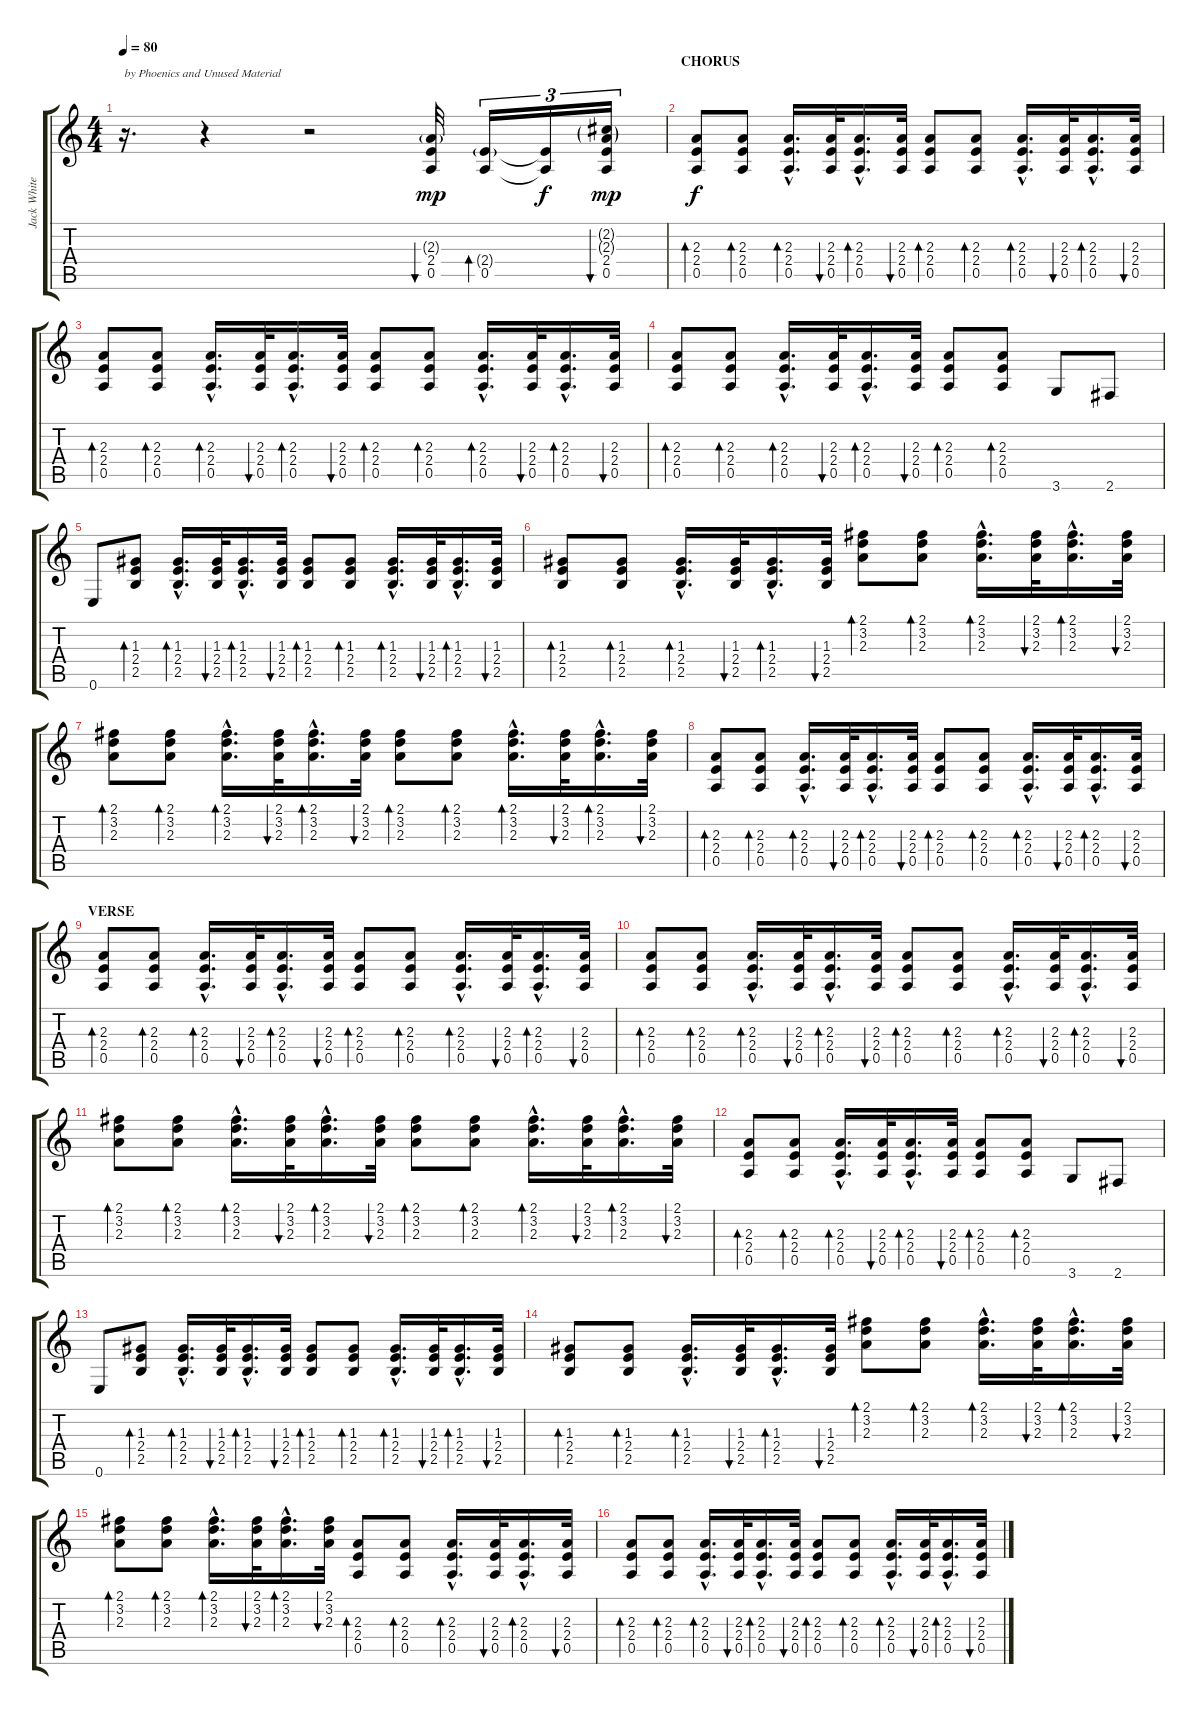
\track ("Jack White (Guitar 2)" "Jack White") {instrument acousticguitarsteel}
\staff {score tabs}
\tuning (E4 B3 G3 D3 A2 E2) {hide}
\ts (4 4)
\tempo 80
\clef g2
\ks c
r.16{d txt "by Phoenics and Unused Material" dy mp instrument acousticguitarsteel} r.4 r.2 (2.3{g} 2.4 0.5).32{bu 240} (2.4{g} 0.5).16{tu (3 2) bd 60} (2.4{t} 0.5{t}).16{tu (3 2) dy f} (2.2{g} 2.3{g} 2.4 0.5).16{tu (3 2) bu 60 dy mp} |
\section ("" "CHORUS")
(2.3 2.4 0.5).8{bd 60 dy f} (2.3 2.4 0.5).8{bd 60} (2.3{hac} 2.4{hac} 0.5{hac}).16{d bd 60} (2.3 2.4 0.5).32{bu 60} (2.3{hac} 2.4{hac} 0.5{hac}).16{d bd 60} (2.3 2.4 0.5).32{bu 60} (2.3 2.4 0.5).8{bd 60} (2.3 2.4 0.5).8{bd 60} (2.3{hac} 2.4{hac} 0.5{hac}).16{d bd 60} (2.3 2.4 0.5).32{bu 60} (2.3{hac} 2.4{hac} 0.5{hac}).16{d bd 60} (2.3 2.4 0.5).32{bu 60} |
(2.3 2.4 0.5).8{bd 60} (2.3 2.4 0.5).8{bd 60} (2.3{hac} 2.4{hac} 0.5{hac}).16{d bd 60} (2.3 2.4 0.5).32{bu 60} (2.3{hac} 2.4{hac} 0.5{hac}).16{d bd 60} (2.3 2.4 0.5).32{bu 60} (2.3 2.4 0.5).8{bd 60} (2.3 2.4 0.5).8{bd 60} (2.3{hac} 2.4{hac} 0.5{hac}).16{d bd 60} (2.3 2.4 0.5).32{bu 60} (2.3{hac} 2.4{hac} 0.5{hac}).16{d bd 60} (2.3 2.4 0.5).32{bu 60} |
(2.3 2.4 0.5).8{bd 60} (2.3 2.4 0.5).8{bd 60} (2.3{hac} 2.4{hac} 0.5{hac}).16{d bd 60} (2.3 2.4 0.5).32{bu 60} (2.3{hac} 2.4{hac} 0.5{hac}).16{d bd 60} (2.3 2.4 0.5).32{bu 60} (2.3 2.4 0.5).8{bd 60} (2.3 2.4 0.5).8{bd 60} 3.6.8 2.6.8 |
0.6.8 (1.3 2.4 2.5).8{bd 60} (1.3{hac} 2.4{hac} 2.5{hac}).16{d bd 60} (1.3 2.4 2.5).32{bu 60} (1.3{hac} 2.4{hac} 2.5{hac}).16{d bd 60} (1.3 2.4 2.5).32{bu 60} (1.3 2.4 2.5).8{bd 60} (1.3 2.4 2.5).8{bd 60} (1.3{hac} 2.4{hac} 2.5{hac}).16{d bd 60} (1.3 2.4 2.5).32{bu 60} (1.3{hac} 2.4{hac} 2.5{hac}).16{d bd 60} (1.3 2.4 2.5).32{bu 60} |
(1.3 2.4 2.5).8{bd 60} (1.3 2.4 2.5).8{bd 60} (1.3{hac} 2.4{hac} 2.5{hac}).16{d bd 60} (1.3 2.4 2.5).32{bu 60} (1.3{hac} 2.4{hac} 2.5{hac}).16{d bd 60} (1.3 2.4 2.5).32{bu 60} (2.1 3.2 2.3).8{bd 60} (2.1 3.2 2.3).8{bd 60} (2.1{hac} 3.2{hac} 2.3{hac}).16{d bd 60} (2.1 3.2 2.3).32{bu 60} (2.1{hac} 3.2{hac} 2.3{hac}).16{d bd 60} (2.1 3.2 2.3).32{bu 60} |
(2.1 3.2 2.3).8{bd 60} (2.1 3.2 2.3).8{bd 60} (2.1{hac} 3.2{hac} 2.3{hac}).16{d bd 60} (2.1 3.2 2.3).32{bu 60} (2.1{hac} 3.2{hac} 2.3{hac}).16{d bd 60} (2.1 3.2 2.3).32{bu 60} (2.1 3.2 2.3).8{bd 60} (2.1 3.2 2.3).8{bd 60} (2.1{hac} 3.2{hac} 2.3{hac}).16{d bd 60} (2.1 3.2 2.3).32{bu 60} (2.1{hac} 3.2{hac} 2.3{hac}).16{d bd 60} (2.1 3.2 2.3).32{bu 60} |
(2.3 2.4 0.5).8{bd 60} (2.3 2.4 0.5).8{bd 60} (2.3{hac} 2.4{hac} 0.5{hac}).16{d bd 60} (2.3 2.4 0.5).32{bu 60} (2.3{hac} 2.4{hac} 0.5{hac}).16{d bd 60} (2.3 2.4 0.5).32{bu 60} (2.3 2.4 0.5).8{bd 60} (2.3 2.4 0.5).8{bd 60} (2.3{hac} 2.4{hac} 0.5{hac}).16{d bd 60} (2.3 2.4 0.5).32{bu 60} (2.3{hac} 2.4{hac} 0.5{hac}).16{d bd 60} (2.3 2.4 0.5).32{bu 60} |
\section ("" "VERSE")
(2.3 2.4 0.5).8{bd 60} (2.3 2.4 0.5).8{bd 60} (2.3{hac} 2.4{hac} 0.5{hac}).16{d bd 60} (2.3 2.4 0.5).32{bu 60} (2.3{hac} 2.4{hac} 0.5{hac}).16{d bd 60} (2.3 2.4 0.5).32{bu 60} (2.3 2.4 0.5).8{bd 60} (2.3 2.4 0.5).8{bd 60} (2.3{hac} 2.4{hac} 0.5{hac}).16{d bd 60} (2.3 2.4 0.5).32{bu 60} (2.3{hac} 2.4{hac} 0.5{hac}).16{d bd 60} (2.3 2.4 0.5).32{bu 60} |
(2.3 2.4 0.5).8{bd 60} (2.3 2.4 0.5).8{bd 60} (2.3{hac} 2.4{hac} 0.5{hac}).16{d bd 60} (2.3 2.4 0.5).32{bu 60} (2.3{hac} 2.4{hac} 0.5{hac}).16{d bd 60} (2.3 2.4 0.5).32{bu 60} (2.3 2.4 0.5).8{bd 60} (2.3 2.4 0.5).8{bd 60} (2.3{hac} 2.4{hac} 0.5{hac}).16{d bd 60} (2.3 2.4 0.5).32{bu 60} (2.3{hac} 2.4{hac} 0.5{hac}).16{d bd 60} (2.3 2.4 0.5).32{bu 60} |
(2.1 3.2 2.3).8{bd 60} (2.1 3.2 2.3).8{bd 60} (2.1{hac} 3.2{hac} 2.3{hac}).16{d bd 60} (2.1 3.2 2.3).32{bu 60} (2.1{hac} 3.2{hac} 2.3{hac}).16{d bd 60} (2.1 3.2 2.3).32{bu 60} (2.1 3.2 2.3).8{bd 60} (2.1 3.2 2.3).8{bd 60} (2.1{hac} 3.2{hac} 2.3{hac}).16{d bd 60} (2.1 3.2 2.3).32{bu 60} (2.1{hac} 3.2{hac} 2.3{hac}).16{d bd 60} (2.1 3.2 2.3).32{bu 60} |
(2.3 2.4 0.5).8{bd 60} (2.3 2.4 0.5).8{bd 60} (2.3{hac} 2.4{hac} 0.5{hac}).16{d bd 60} (2.3 2.4 0.5).32{bu 60} (2.3{hac} 2.4{hac} 0.5{hac}).16{d bd 60} (2.3 2.4 0.5).32{bu 60} (2.3 2.4 0.5).8{bd 60} (2.3 2.4 0.5).8{bd 60} 3.6.8 2.6.8 |
0.6.8 (1.3 2.4 2.5).8{bd 60} (1.3{hac} 2.4{hac} 2.5{hac}).16{d bd 60} (1.3 2.4 2.5).32{bu 60} (1.3{hac} 2.4{hac} 2.5{hac}).16{d bd 60} (1.3 2.4 2.5).32{bu 60} (1.3 2.4 2.5).8{bd 60} (1.3 2.4 2.5).8{bd 60} (1.3{hac} 2.4{hac} 2.5{hac}).16{d bd 60} (1.3 2.4 2.5).32{bu 60} (1.3{hac} 2.4{hac} 2.5{hac}).16{d bd 60} (1.3 2.4 2.5).32{bu 60} |
(1.3 2.4 2.5).8{bd 60} (1.3 2.4 2.5).8{bd 60} (1.3{hac} 2.4{hac} 2.5{hac}).16{d bd 60} (1.3 2.4 2.5).32{bu 60} (1.3{hac} 2.4{hac} 2.5{hac}).16{d bd 60} (1.3 2.4 2.5).32{bu 60} (2.1 3.2 2.3).8{bd 60} (2.1 3.2 2.3).8{bd 60} (2.1{hac} 3.2{hac} 2.3{hac}).16{d bd 60} (2.1 3.2 2.3).32{bu 60} (2.1{hac} 3.2{hac} 2.3{hac}).16{d bd 60} (2.1 3.2 2.3).32{bu 60} |
(2.1 3.2 2.3).8{bd 60} (2.1 3.2 2.3).8{bd 60} (2.1{hac} 3.2{hac} 2.3{hac}).16{d bd 60} (2.1 3.2 2.3).32{bu 60} (2.1{hac} 3.2{hac} 2.3{hac}).16{d bd 60} (2.1 3.2 2.3).32{bu 60} (2.3 2.4 0.5).8{bd 60} (2.3 2.4 0.5).8{bd 60} (2.3{hac} 2.4{hac} 0.5{hac}).16{d bd 60} (2.3 2.4 0.5).32{bu 60} (2.3{hac} 2.4{hac} 0.5{hac}).16{d bd 60} (2.3 2.4 0.5).32{bu 60} |
(2.3 2.4 0.5).8{bd 60} (2.3 2.4 0.5).8{bd 60} (2.3{hac} 2.4{hac} 0.5{hac}).16{d bd 60} (2.3 2.4 0.5).32{bu 60} (2.3{hac} 2.4{hac} 0.5{hac}).16{d bd 60} (2.3 2.4 0.5).32{bu 60} (2.3 2.4 0.5).8{bd 60} (2.3 2.4 0.5).8{bd 60} (2.3{hac} 2.4{hac} 0.5{hac}).16{d bd 60} (2.3 2.4 0.5).32{bu 60} (2.3{hac} 2.4{hac} 0.5{hac}).16{d bd 60} (2.3 2.4 0.5).32{bu 60}
